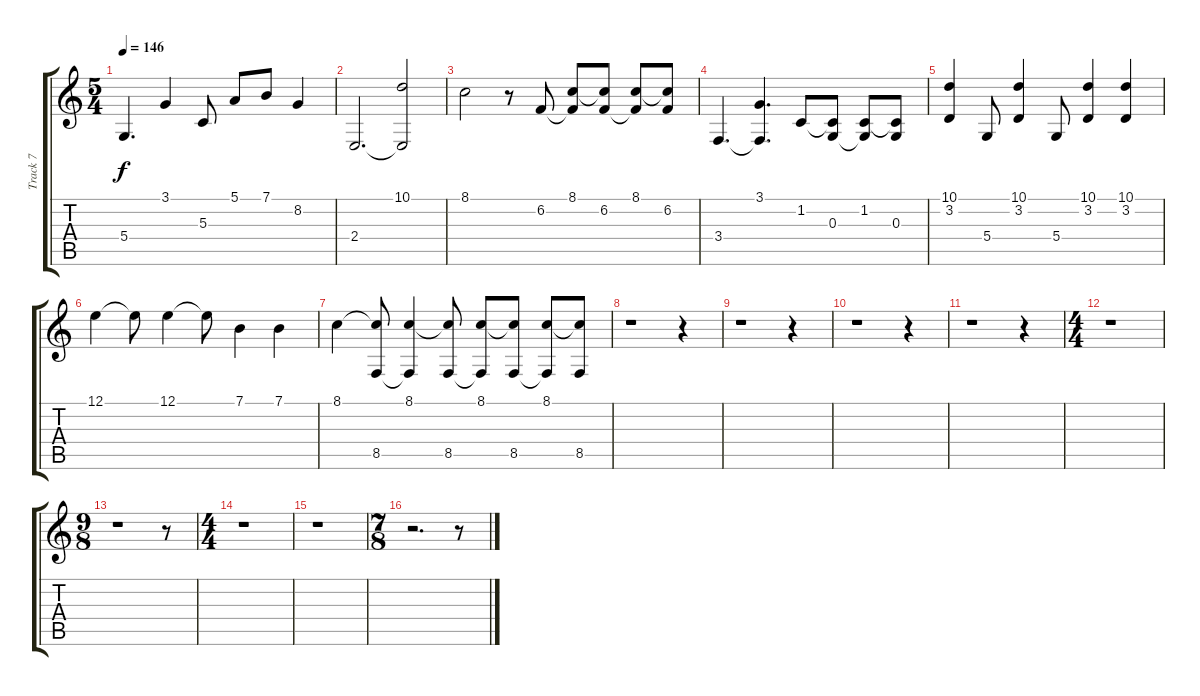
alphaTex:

\track ("Track 7" "Track 7") {instrument acousticgrandpiano}
\staff {score tabs}
\tuning (E4 B3 G3 D3 A2 E2) {hide}
\ts (5 4)
\tempo 146
\clef g2
\ks c
5.4.4{d dy f} 3.1.4 5.3.8 5.1.8 7.1.8 8.2.4 |
2.4.2{d} (10.1 2.4{t}).2 |
8.1.2 r.8 6.2.8 (8.1 6.2{t}).8 (8.1{t} 6.2).8 (8.1 6.2{t}).8 (8.1{t} 6.2).8 |
3.4.4{d} (3.1 3.4{t}).4{d} 1.2.8 (1.2{t} 0.3).8 (1.2 0.3{t}).8 (1.2{t} 0.3).8 |
(10.1 3.2).4 5.4.8 (10.1 3.2).4 5.4.8 (10.1 3.2).4 (10.1 3.2).4 |
12.1.4 12.1{t}.8 12.1.4 12.1{t}.8 7.1.4 7.1.4 |
8.1.4 (8.1{t} 8.5).8 (8.1 8.5{t}).4 (8.1{t} 8.5).8 (8.1 8.5{t}).8 (8.1{t} 8.5).8 (8.1 8.5{t}).8 (8.1{t} 8.5).8 |
r.1 r.4 |
r.1 r.4 |
r.1 r.4 |
r.1 r.4 |
\ts (4 4)
r.1 |
\ts (9 8)
r.1 r.8 |
\ts (4 4)
r.1 |
r.1 |
\ts (7 8)
r.2{d} r.8
